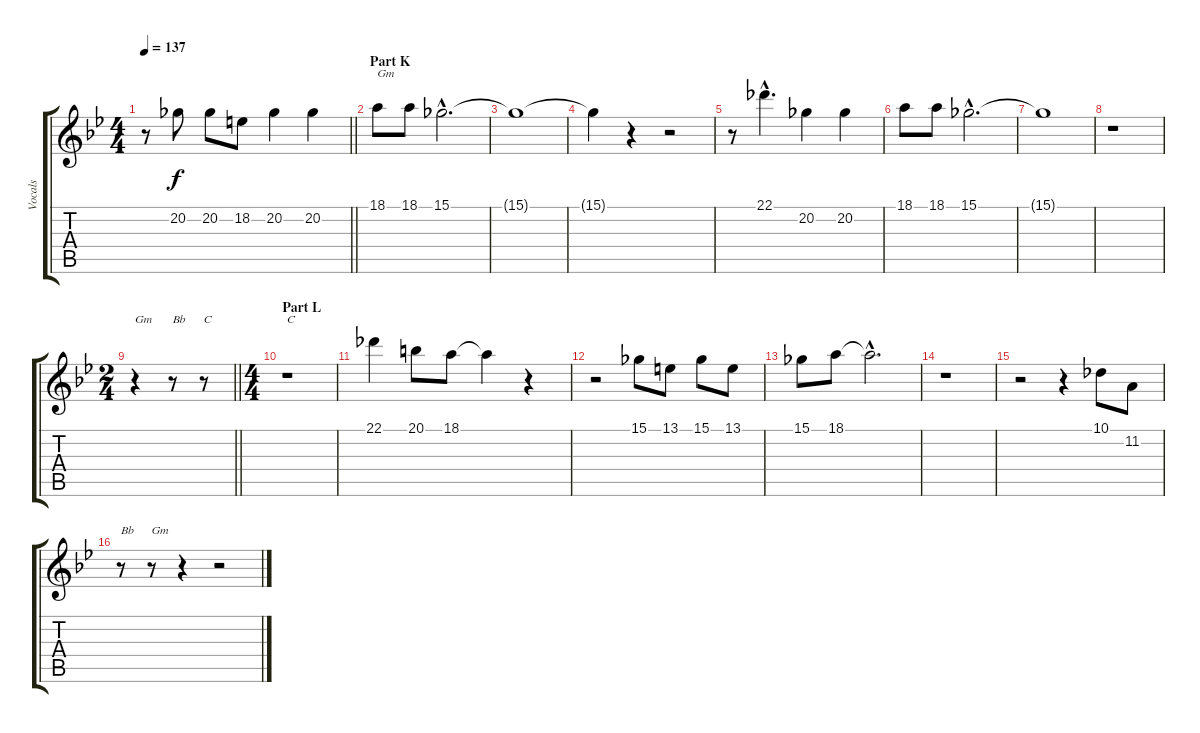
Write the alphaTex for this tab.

\track ("Vocals" "Vocals") {instrument trumpet}
\staff {score tabs}
\tuning (Eb4 Bb3 Gb3 Db3 Ab2 Eb2) {hide}
\ts (4 4)
\tempo 137
\clef g2
\barLineRight lightlight
\ks bb
r.8{dy f} 20.2.8 20.2.8 18.2.8 20.2.4 20.2.4 |
\section ("" "Part K")
18.1.8{txt "Gm"} 18.1.8 15.1{hac}.2{d} |
15.1{t}.1 |
15.1{t}.4 r.4 r.2 |
r.8 22.1{hac}.4{d} 20.2.4 20.2.4 |
18.1.8 18.1.8 15.1{hac}.2{d} |
15.1{t}.1 |
r.1 |
\ts (2 4)
\barLineRight lightlight
r.4{txt "Gm"} r.8{txt "Bb"} r.8{txt "C"} |
\ts (4 4)
\section ("" "Part L")
r.1{txt "C"} |
22.1.4 20.1.8 18.1.8 18.1{t}.4 r.4 |
r.2 15.1.8 13.1.8 15.1.8 13.1.8 |
15.1.8 18.1.8 18.1{hac t}.2{d} |
r.1 |
r.2 r.4 10.1.8 11.2.8 |
r.8{txt "Bb"} r.8{txt "Gm"} r.4 r.2
